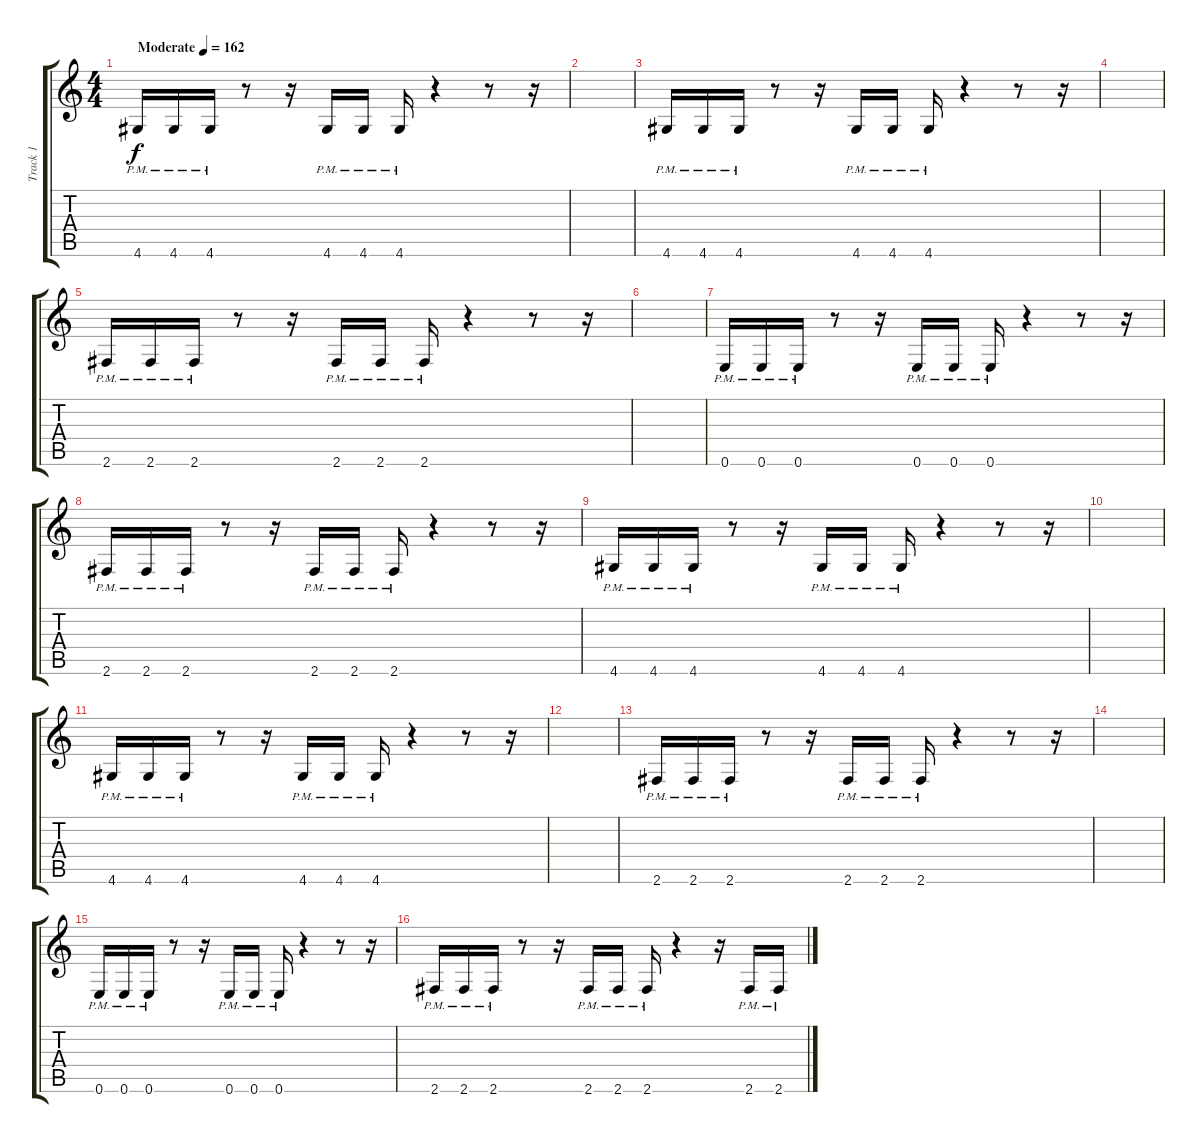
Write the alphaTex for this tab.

\track ("Track 1" "Track 1") {instrument distortionguitar}
\staff {score tabs}
\tuning (E4 B3 G3 D3 A2 E2) {hide}
\ts (4 4)
\tempo (162 "Moderate")
\clef g2
\ks c
4.6{pm}.16{dy f instrument distortionguitar} 4.6{pm}.16 4.6{pm}.16 r.8 r.16 4.6{pm}.16 4.6{pm}.16 4.6{pm}.16 r.4 r.8 r.16 |
|
4.6{pm}.16 4.6{pm}.16 4.6{pm}.16 r.8 r.16 4.6{pm}.16 4.6{pm}.16 4.6{pm}.16 r.4 r.8 r.16 |
|
2.6{pm}.16 2.6{pm}.16 2.6{pm}.16 r.8 r.16 2.6{pm}.16 2.6{pm}.16 2.6{pm}.16 r.4 r.8 r.16 |
|
0.6{pm}.16 0.6{pm}.16 0.6{pm}.16 r.8 r.16 0.6{pm}.16 0.6{pm}.16 0.6{pm}.16 r.4 r.8 r.16 |
2.6{pm}.16 2.6{pm}.16 2.6{pm}.16 r.8 r.16 2.6{pm}.16 2.6{pm}.16 2.6{pm}.16 r.4 r.8 r.16 |
4.6{pm}.16 4.6{pm}.16 4.6{pm}.16 r.8 r.16 4.6{pm}.16 4.6{pm}.16 4.6{pm}.16 r.4 r.8 r.16 |
|
4.6{pm}.16 4.6{pm}.16 4.6{pm}.16 r.8 r.16 4.6{pm}.16 4.6{pm}.16 4.6{pm}.16 r.4 r.8 r.16 |
|
2.6{pm}.16 2.6{pm}.16 2.6{pm}.16 r.8 r.16 2.6{pm}.16 2.6{pm}.16 2.6{pm}.16 r.4 r.8 r.16 |
|
0.6{pm}.16 0.6{pm}.16 0.6{pm}.16 r.8 r.16 0.6{pm}.16 0.6{pm}.16 0.6{pm}.16 r.4 r.8 r.16 |
2.6{pm}.16 2.6{pm}.16 2.6{pm}.16 r.8 r.16 2.6{pm}.16 2.6{pm}.16 2.6{pm}.16 r.4 r.16 2.6{pm}.16 2.6{pm}.16
